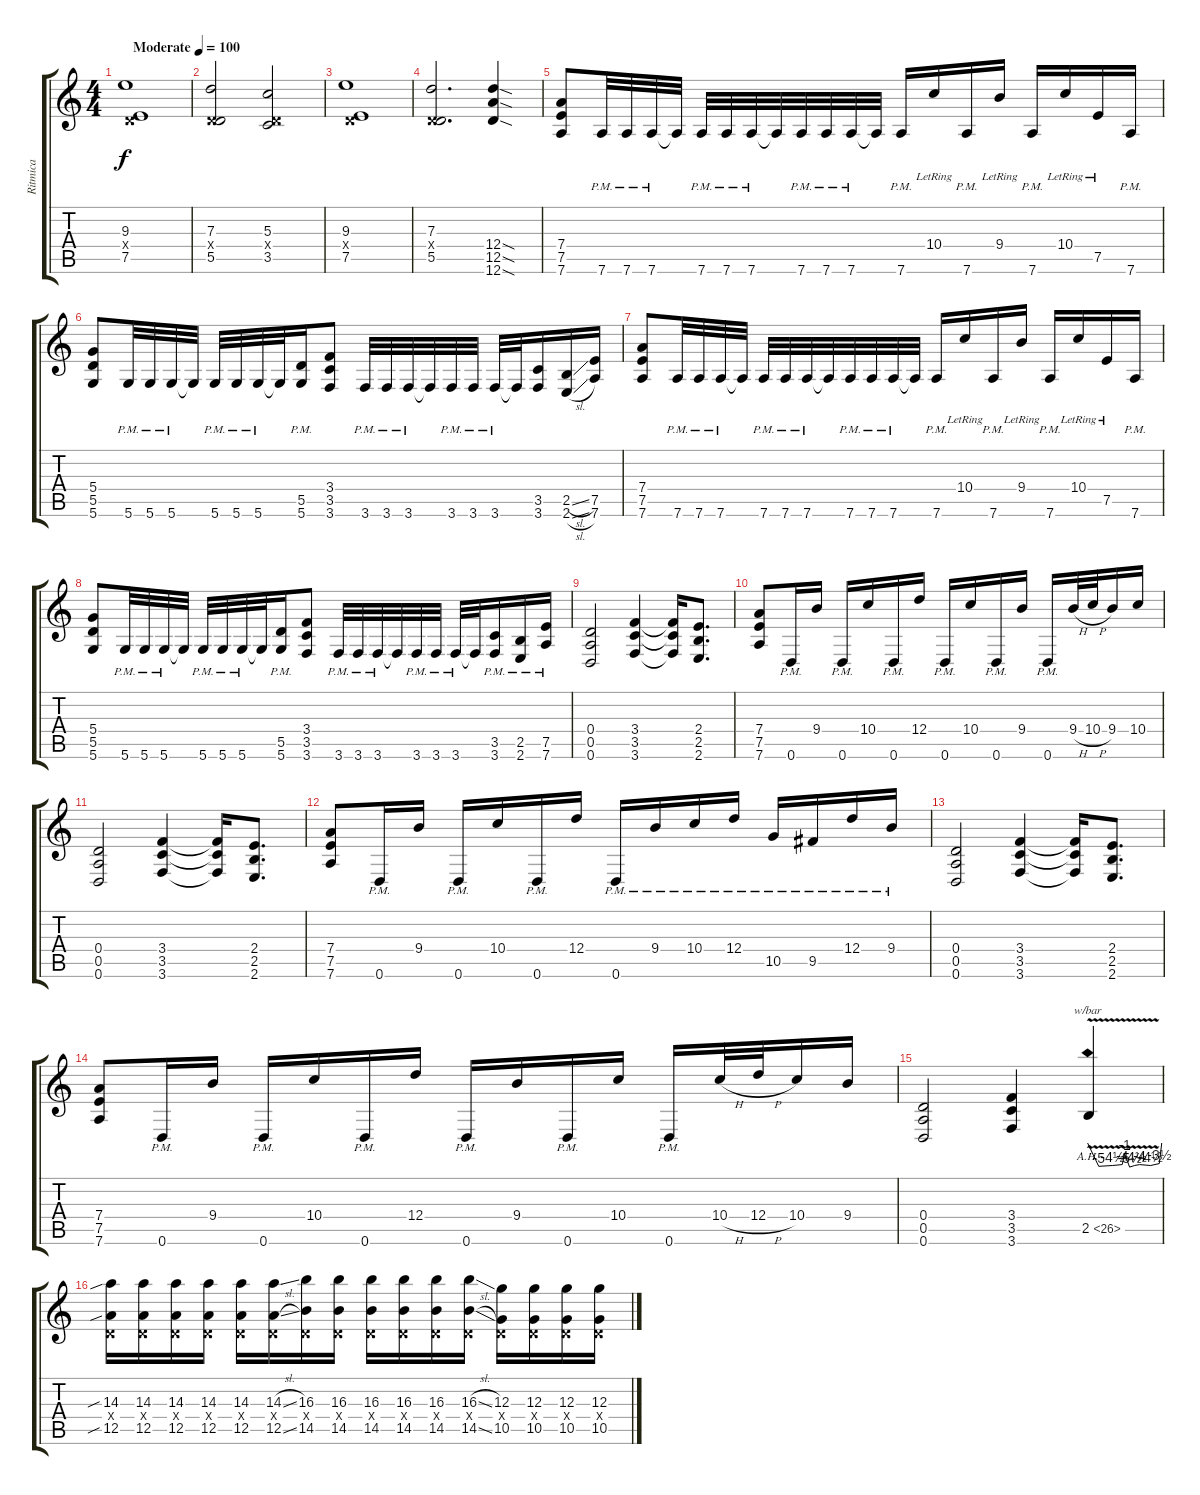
\track ("Ritmica" "Ritmica") {instrument distortionguitar}
\staff {score tabs}
\tuning (E4 B3 G3 D3 A2 D2) {hide}
\ts (4 4)
\tempo (100 "Moderate")
\clef g2
\ks c
(9.3 0.4{x} 7.5).1{dy f instrument distortionguitar} |
(7.3 0.4{x} 5.5).2 (5.3 0.4{x} 3.5).2 |
(9.3 0.4{x} 7.5).1 |
(7.3 0.4{x} 5.5).2{d} (12.4{sod} 12.5{sod} 12.6{sod}).4 |
(7.4 7.5 7.6).8 7.6{pm}.32 7.6{pm}.32 7.6{pm}.32 7.6{t}.32 7.6{pm}.32 7.6{pm}.32 7.6{pm}.32 7.6{t}.32 7.6{pm}.32 7.6{pm}.32 7.6{pm}.32 7.6{t}.32 7.6{pm}.16 10.4{lr}.16 7.6{pm}.16 9.4{lr}.16 7.6{pm}.16 10.4{lr}.16 7.5{lr}.16 7.6{pm}.16 |
(5.4 5.5 5.6).8 5.6{pm}.32 5.6{pm}.32 5.6{pm}.32 5.6{t}.32 5.6{pm}.32 5.6{pm}.32 5.6{pm}.32 5.6{t}.32 (5.5{pm} 5.6{pm}).16 (3.4 3.5 3.6).8 3.6{pm}.32 3.6{pm}.32 3.6{pm}.32 3.6{t}.32 3.6{pm}.32 3.6{pm}.32 3.6{pm}.32 3.6{t}.32 (3.5 3.6).16 (2.5{sl} 2.6{sl}).16 (7.5 7.6).16 |
(7.4 7.5 7.6).8 7.6{pm}.32 7.6{pm}.32 7.6{pm}.32 7.6{t}.32 7.6{pm}.32 7.6{pm}.32 7.6{pm}.32 7.6{t}.32 7.6{pm}.32 7.6{pm}.32 7.6{pm}.32 7.6{t}.32 7.6{pm}.16 10.4{lr}.16 7.6{pm}.16 9.4{lr}.16 7.6{pm}.16 10.4{lr}.16 7.5{lr}.16 7.6{pm}.16 |
(5.4 5.5 5.6).8 5.6{pm}.32 5.6{pm}.32 5.6{pm}.32 5.6{t}.32 5.6{pm}.32 5.6{pm}.32 5.6{pm}.32 5.6{t}.32 (5.5{pm} 5.6{pm}).16 (3.4 3.5 3.6).8 3.6{pm}.32 3.6{pm}.32 3.6{pm}.32 3.6{t}.32 3.6{pm}.32 3.6{pm}.32 3.6{pm}.32 3.6{t}.32 (3.5{pm} 3.6{pm}).16 (2.5{pm} 2.6{pm}).16 (7.5{pm} 7.6{pm}).16 |
(0.4 0.5 0.6).2 (3.4 3.5 3.6).4 (3.4{t} 3.5{t} 3.6{t}).16 (2.4 2.5 2.6).8{d} |
(7.4 7.5 7.6).8 0.6{pm}.16 9.4.16 0.6{pm}.16 10.4.16 0.6{pm}.16 12.4.16 0.6{pm}.16 10.4.16 0.6{pm}.16 9.4.16 0.6{pm}.16 9.4{h}.32 10.4{h}.32 9.4.16 10.4.16 |
(0.4 0.5 0.6).2 (3.4 3.5 3.6).4 (3.4{t} 3.5{t} 3.6{t}).16 (2.4 2.5 2.6).8{d} |
(7.4 7.5 7.6).8 0.6{pm}.16 9.4.16 0.6{pm}.16 10.4.16 0.6{pm}.16 12.4.16 0.6{pm}.16 9.4{pm}.16 10.4{pm}.16 12.4{pm}.16 10.5{pm}.16 9.5{pm}.16 12.4{pm}.16 9.4{pm}.16 |
(0.4 0.5 0.6).2 (3.4 3.5 3.6).4 (3.4{t} 3.5{t} 3.6{t}).16 (2.4 2.5 2.6).8{d} |
(7.4 7.5 7.6).8 0.6{pm}.16 9.4.16 0.6{pm}.16 10.4.16 0.6{pm}.16 12.4.16 0.6{pm}.16 9.4.16 0.6{pm}.16 10.4.16 0.6{pm}.16 10.4{h}.32 12.4{h}.32 10.4.16 9.4.16 |
(0.4 0.5 0.6).2 (3.4 3.5 3.6).4 2.5{ah 24 v}.4{tbe (custom default 0 0 9 -20 20 -18 28 -16 30 -4 34 -22 38 -18 42 -16 51 -18 58 -14 60 0) volume 16} |
(14.3{sib} 0.4{x} 12.5{sib}).16{volume 12} (14.3 0.4{x} 12.5).16 (14.3 0.4{x} 12.5).16 (14.3 0.4{x} 12.5).16 (14.3 0.4{x} 12.5).16 (14.3{sl} 0.4{x} 12.5{sl}).16 (16.3 0.4{x} 14.5).16 (16.3 0.4{x} 14.5).16 (16.3 0.4{x} 14.5).16 (16.3 0.4{x} 14.5).16 (16.3 0.4{x} 14.5).16 (16.3{sl} 0.4{x} 14.5{sl}).16 (12.3 0.4{x} 10.5).16 (12.3 0.4{x} 10.5).16 (12.3 0.4{x} 10.5).16 (12.3{sl} 0.4{x} 10.5{sl}).16
